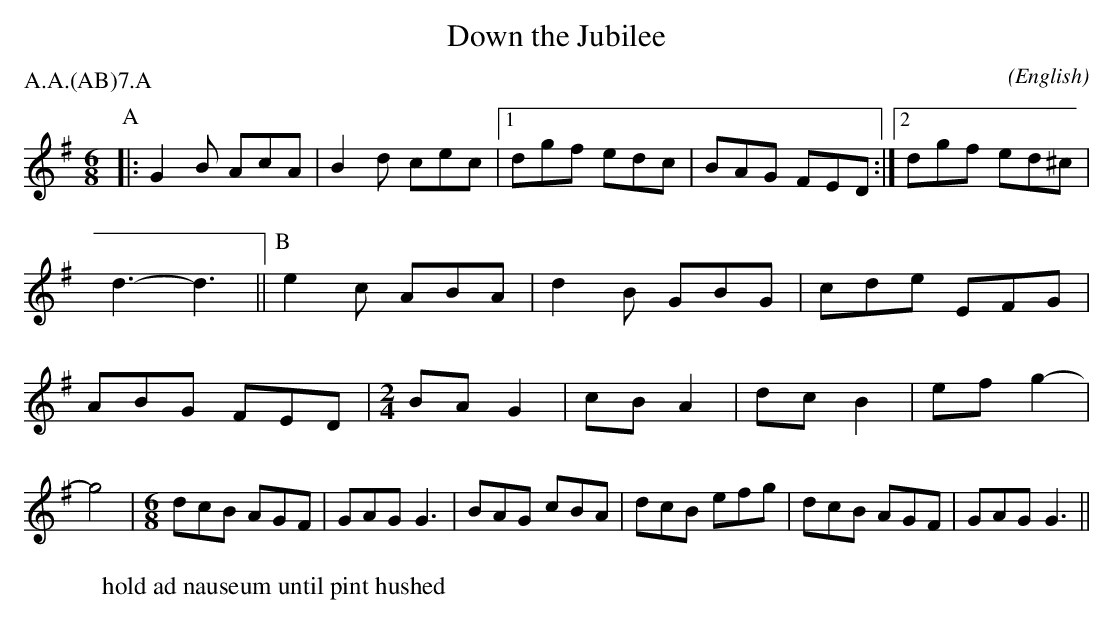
X:1
T:Down the Jubilee
M:6/8
C:
O:English
P:A.A.(AB)7.A
L:1/8
K:G
P:A
|:\
G2 B AcA|B2 d cec|1 dgf edc|BAG FED:|2 dgf ed^c|d3-d3||\
P:B
e2 c ABA|d2 B GBG|cde EFG|ABG FED|\
W:hold ad nauseum until pint hushed
M:2/4
L:1/8
BA G2|cB A2|dc B2|ef g2-|g4|\
M:6/8
dcB AGF|GAG G3|BAG cBA|dcB efg|dcB AGF|GAG G3||
